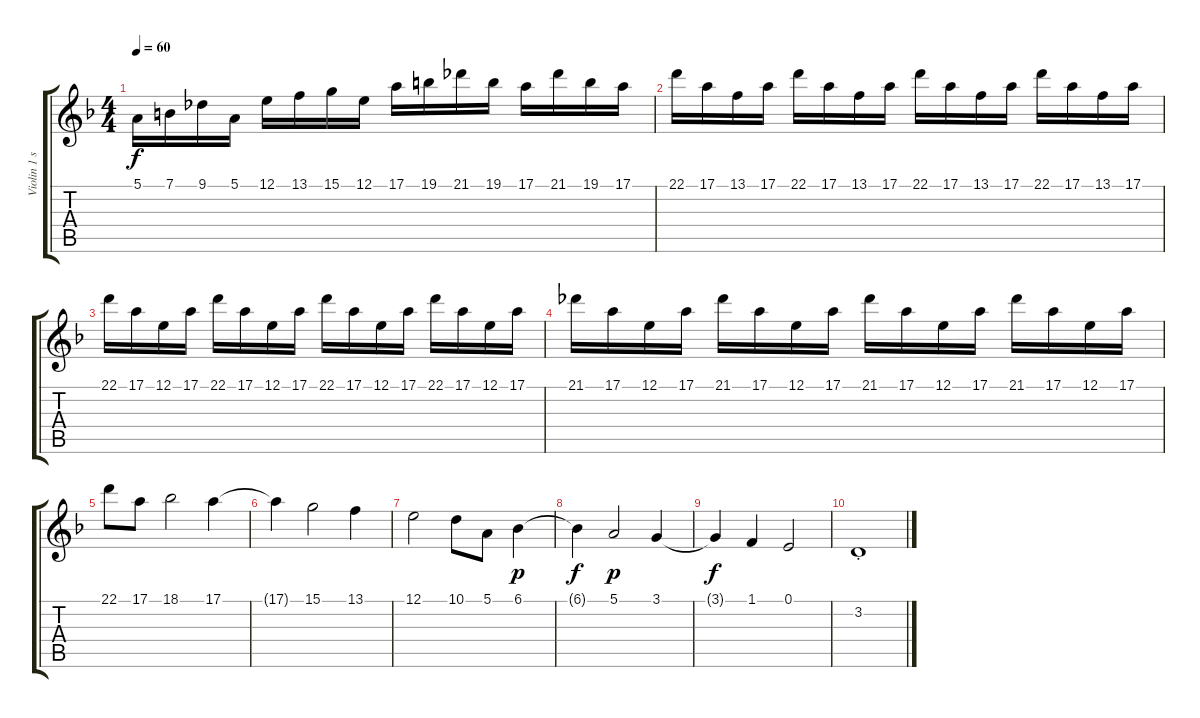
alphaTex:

\track ("Violin 1 solo" "Violin 1 s") {instrument violin}
\staff {score tabs}
\tuning (E4 B3 G3 D3 A2 E2) {hide}
\ts (4 4)
\tempo 60
\clef g2
\ks f
5.1.16{dy f} 7.1.16 9.1.16 5.1.16 12.1.16 13.1.16 15.1.16 12.1.16 17.1.16 19.1.16 21.1.16 19.1.16 17.1.16 21.1.16 19.1.16 17.1.16 |
22.1.16 17.1.16 13.1.16 17.1.16 22.1.16 17.1.16 13.1.16 17.1.16 22.1.16 17.1.16 13.1.16 17.1.16 22.1.16 17.1.16 13.1.16 17.1.16 |
22.1.16 17.1.16 12.1.16 17.1.16 22.1.16 17.1.16 12.1.16 17.1.16 22.1.16 17.1.16 12.1.16 17.1.16 22.1.16 17.1.16 12.1.16 17.1.16 |
21.1.16 17.1.16 12.1.16 17.1.16 21.1.16 17.1.16 12.1.16 17.1.16 21.1.16 17.1.16 12.1.16 17.1.16 21.1.16 17.1.16 12.1.16 17.1.16 |
22.1.8 17.1.8 18.1.2 17.1.4 |
17.1{t}.4 15.1.2 13.1.4 |
12.1.2 10.1.8 5.1.8 6.1.4{dy p} |
6.1{t}.4{dy f} 5.1.2{dy p} 3.1.4 |
3.1{t}.4{dy f} 1.1.4 0.1.2 |
3.2{st}.1
